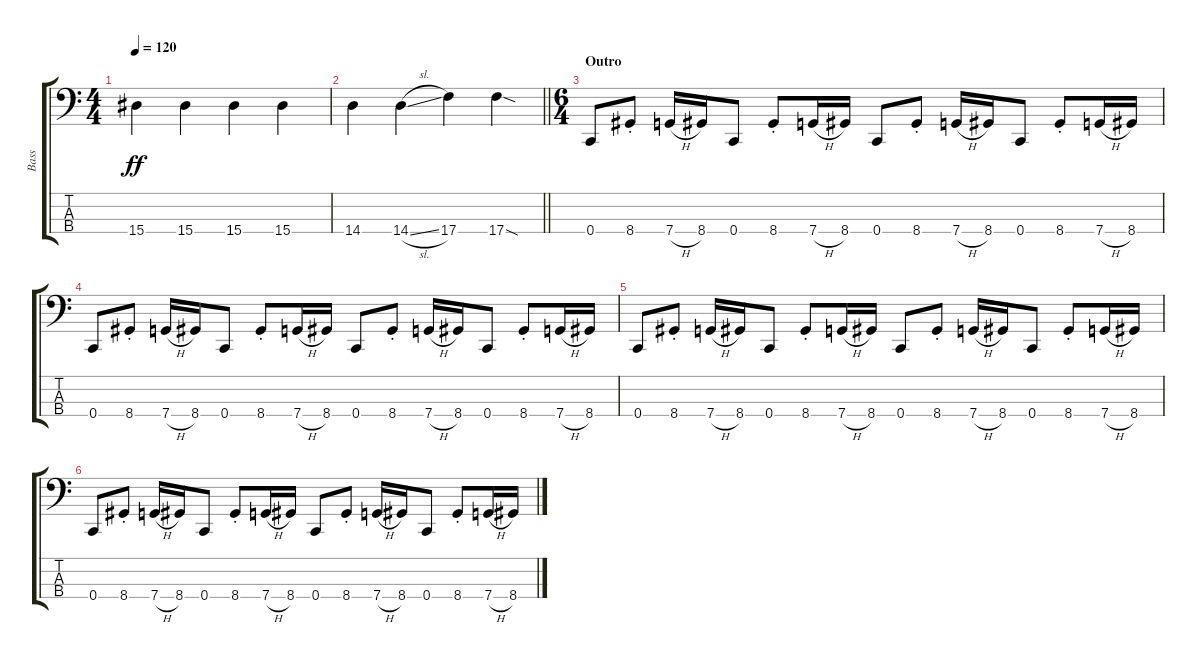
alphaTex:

\track ("Bass" "Bass") {instrument electricbasspick}
\staff {score tabs}
\tuning (Eb2 Bb1 F1 C1) {hide}
\ts (4 4)
\tempo 120
\clef f4
\ks c
15.4.4{dy ff} 15.4.4 15.4.4 15.4.4 |
\barLineRight lightlight
14.4.4 14.4{sl}.4 17.4.4 17.4{sod}.4 |
\ts (6 4)
\section ("" "Outro")
0.4.8 8.4{st}.8 7.4{h}.16 8.4.16 0.4.8 8.4{st}.8 7.4{h}.16 8.4.16 0.4.8 8.4{st}.8 7.4{h}.16 8.4.16 0.4.8 8.4{st}.8 7.4{h}.16 8.4.16 |
0.4.8 8.4{st}.8 7.4{h}.16 8.4.16 0.4.8 8.4{st}.8 7.4{h}.16 8.4.16 0.4.8 8.4{st}.8 7.4{h}.16 8.4.16 0.4.8 8.4{st}.8 7.4{h}.16 8.4.16 |
0.4.8 8.4{st}.8 7.4{h}.16 8.4.16 0.4.8 8.4{st}.8 7.4{h}.16 8.4.16 0.4.8 8.4{st}.8 7.4{h}.16 8.4.16 0.4.8 8.4{st}.8 7.4{h}.16 8.4.16 |
0.4.8 8.4{st}.8 7.4{h}.16 8.4.16 0.4.8 8.4{st}.8 7.4{h}.16 8.4.16 0.4.8 8.4{st}.8 7.4{h}.16 8.4.16 0.4.8 8.4{st}.8 7.4{h}.16 8.4.16
